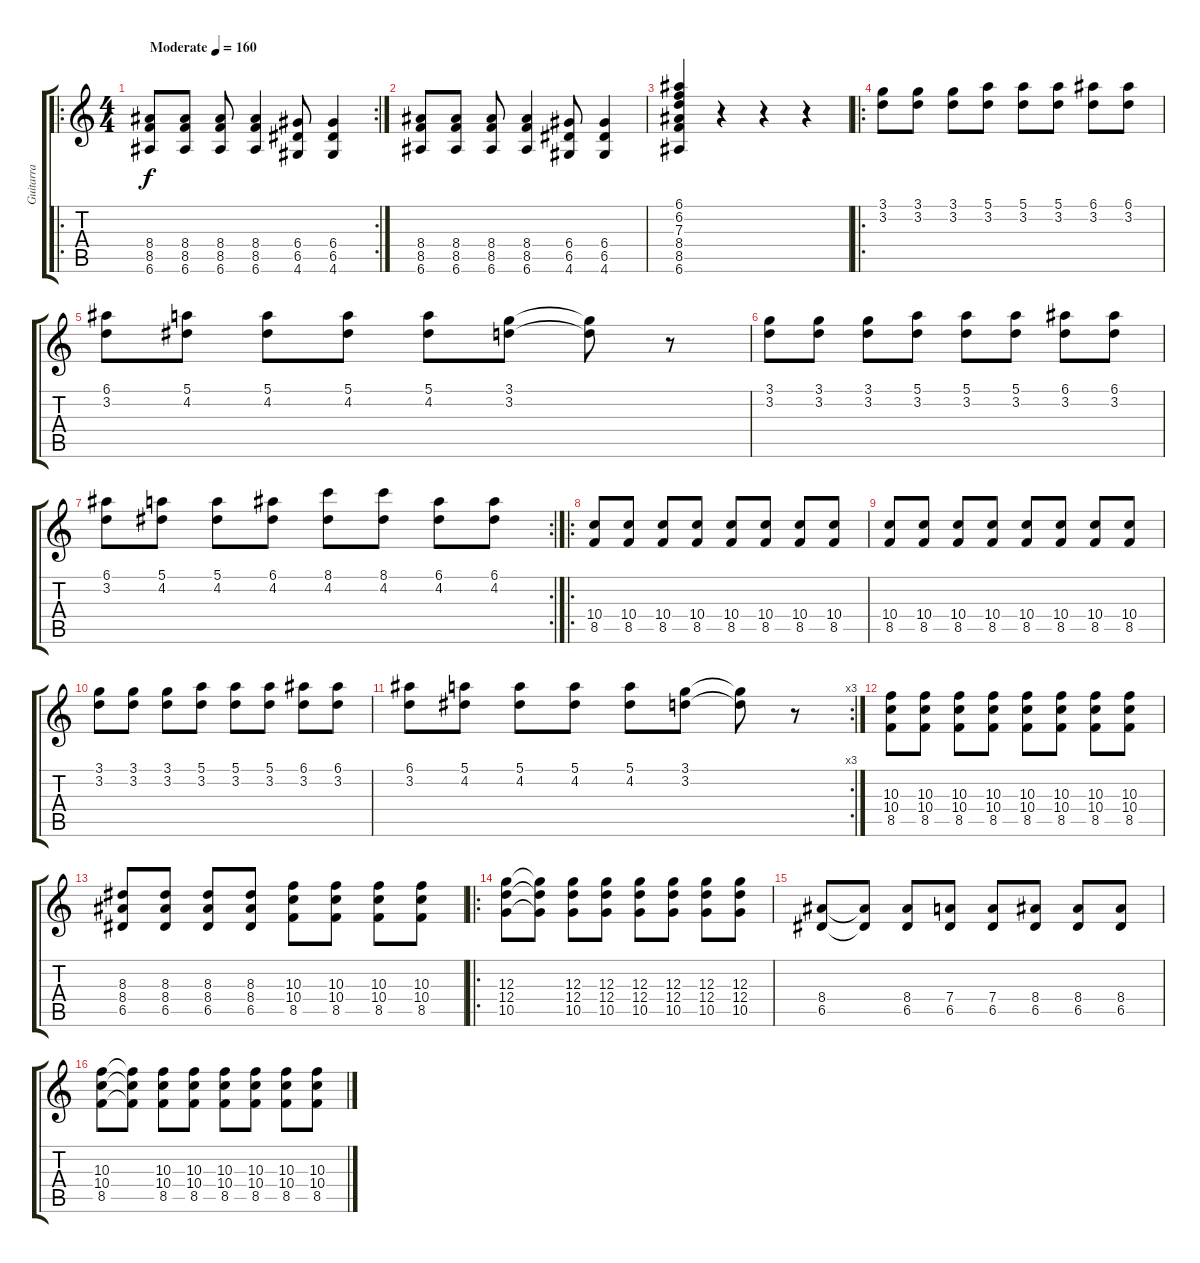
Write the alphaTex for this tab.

\track ("Guitarra " "Guitarra ") {instrument distortionguitar}
\staff {score tabs}
\tuning (E4 B3 G3 D3 A2 E2) {hide}
\ro
\rc 2
\ts (4 4)
\tempo (160 "Moderate")
\clef g2
\ks c
(8.4 8.5 6.6).8{dy f instrument distortionguitar} (8.4 8.5 6.6).8 (8.4 8.5 6.6).8 (8.4 8.5 6.6).4 (6.4 6.5 4.6).8 (6.4 6.5 4.6).4 |
(8.4 8.5 6.6).8 (8.4 8.5 6.6).8 (8.4 8.5 6.6).8 (8.4 8.5 6.6).4 (6.4 6.5 4.6).8 (6.4 6.5 4.6).4 |
(6.1 6.2 7.3 8.4 8.5 6.6).4 r.4 r.4 r.4 |
\ro
(3.1 3.2).8 (3.1 3.2).8 (3.1 3.2).8 (5.1 3.2).8 (5.1 3.2).8 (5.1 3.2).8 (6.1 3.2).8 (6.1 3.2).8 |
(6.1 3.2).8 (5.1 4.2).8 (5.1 4.2).8 (5.1 4.2).8 (5.1 4.2).8 (3.1 3.2).8 (3.1{t} 3.2{t}).8 r.8 |
(3.1 3.2).8 (3.1 3.2).8 (3.1 3.2).8 (5.1 3.2).8 (5.1 3.2).8 (5.1 3.2).8 (6.1 3.2).8 (6.1 3.2).8 |
\rc 2
(6.1 3.2).8 (5.1 4.2).8 (5.1 4.2).8 (6.1 4.2).8 (8.1 4.2).8 (8.1 4.2).8 (6.1 4.2).8 (6.1 4.2).8 |
\ro
(10.4 8.5).8 (10.4 8.5).8 (10.4 8.5).8 (10.4 8.5).8 (10.4 8.5).8 (10.4 8.5).8 (10.4 8.5).8 (10.4 8.5).8 |
(10.4 8.5).8 (10.4 8.5).8 (10.4 8.5).8 (10.4 8.5).8 (10.4 8.5).8 (10.4 8.5).8 (10.4 8.5).8 (10.4 8.5).8 |
(3.1 3.2).8 (3.1 3.2).8 (3.1 3.2).8 (5.1 3.2).8 (5.1 3.2).8 (5.1 3.2).8 (6.1 3.2).8 (6.1 3.2).8 |
\rc 3
(6.1 3.2).8 (5.1 4.2).8 (5.1 4.2).8 (5.1 4.2).8 (5.1 4.2).8 (3.1 3.2).8 (3.1{t} 3.2{t}).8 r.8 |
(10.3 10.4 8.5).8 (10.3 10.4 8.5).8 (10.3 10.4 8.5).8 (10.3 10.4 8.5).8 (10.3 10.4 8.5).8 (10.3 10.4 8.5).8 (10.3 10.4 8.5).8 (10.3 10.4 8.5).8 |
(8.3 8.4 6.5).8 (8.3 8.4 6.5).8 (8.3 8.4 6.5).8 (8.3 8.4 6.5).8 (10.3 10.4 8.5).8 (10.3 10.4 8.5).8 (10.3 10.4 8.5).8 (10.3 10.4 8.5).8 |
\ro
(12.3 12.4 10.5).8 (12.3{t} 12.4{t} 10.5{t}).8 (12.3 12.4 10.5).8 (12.3 12.4 10.5).8 (12.3 12.4 10.5).8 (12.3 12.4 10.5).8 (12.3 12.4 10.5).8 (12.3 12.4 10.5).8 |
(8.4 6.5).8 (8.4{t} 6.5{t}).8 (8.4 6.5).8 (7.4 6.5).8 (7.4 6.5).8 (8.4 6.5).8 (8.4 6.5).8 (8.4 6.5).8 |
(10.3 10.4 8.5).8 (10.3{t} 10.4{t} 8.5{t}).8 (10.3 10.4 8.5).8 (10.3 10.4 8.5).8 (10.3 10.4 8.5).8 (10.3 10.4 8.5).8 (10.3 10.4 8.5).8 (10.3 10.4 8.5).8
